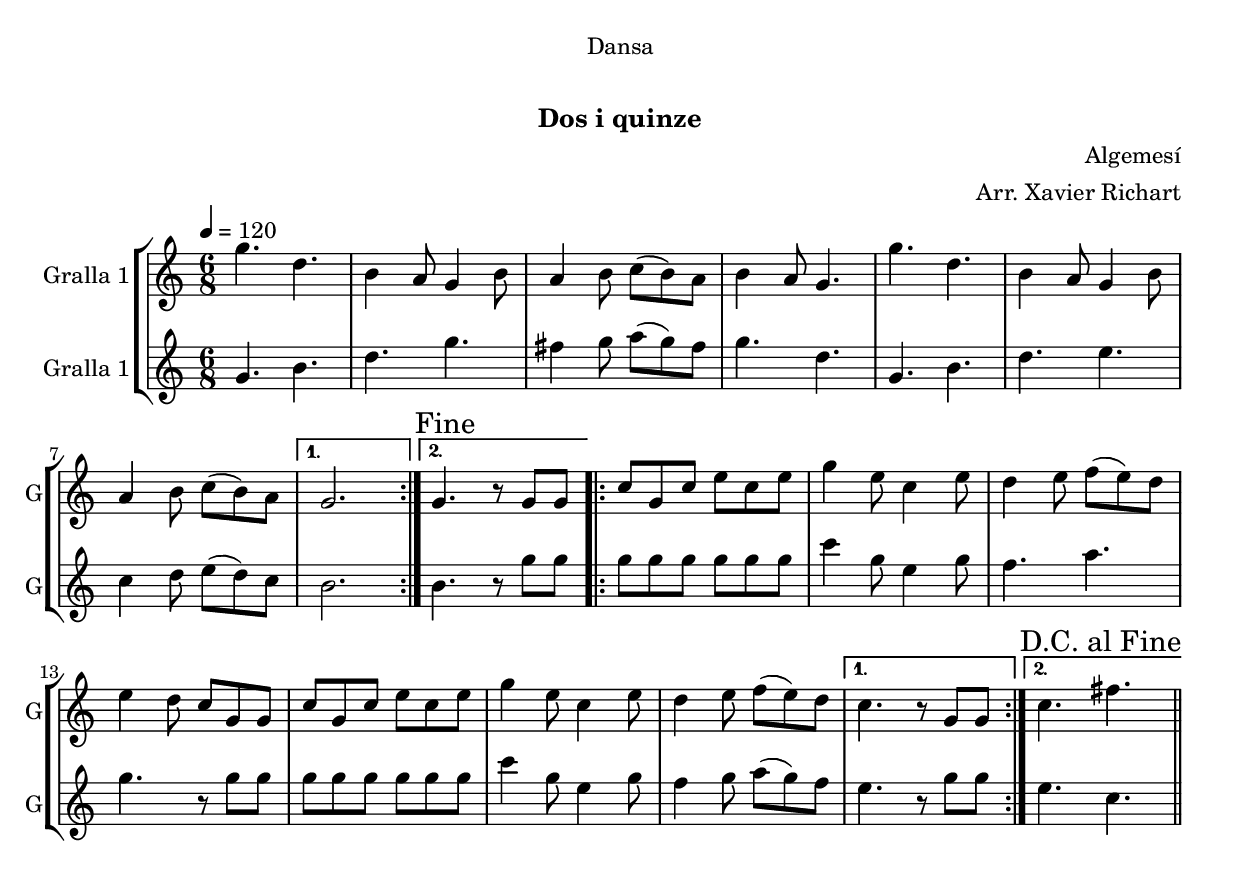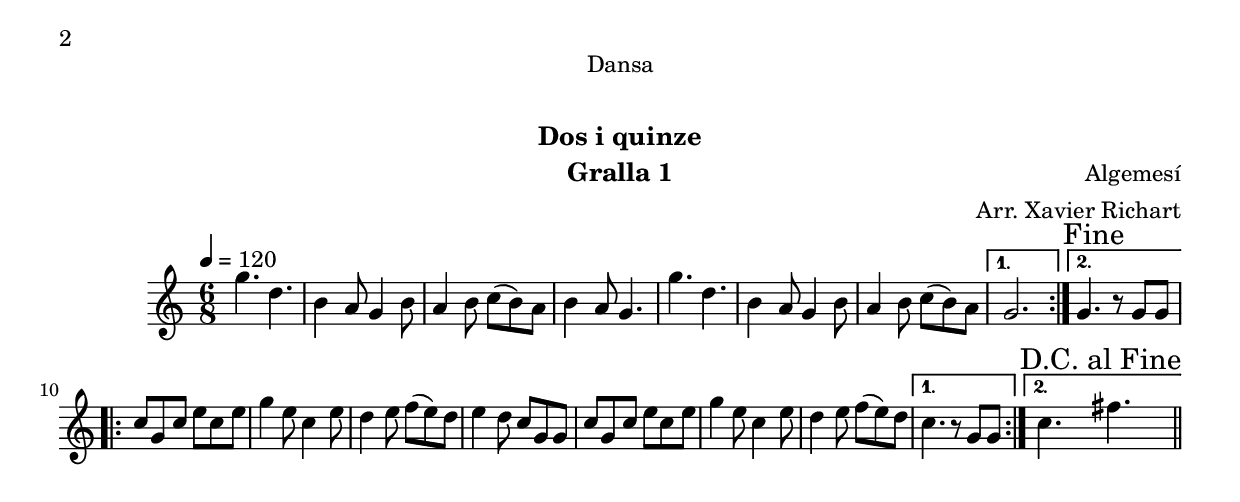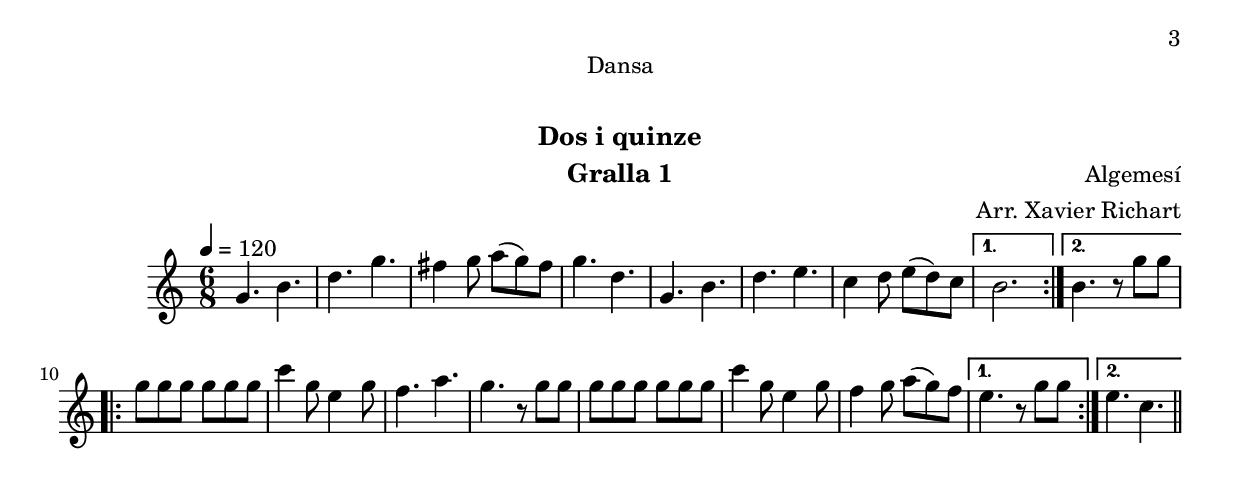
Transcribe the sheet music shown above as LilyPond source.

\version "2.22.1"

\header {
  dedication="Dansa"
  title=" "
  subtitle="Dos i quinze"
  subsubtitle=""
  poet=""
  meter=""
  piece=""
  composer="Algemesí"
  arranger="Arr. Xavier Richart"
  opus=""
  instrument=""
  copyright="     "
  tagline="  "
}

liniaroAa =
\relative g''
{
  \tempo 4=120
  \clef treble
  \key c \major
  \time 6/8
  \repeat volta 2 { g4. d  |
  b4 a8 g4 b8  |
  a4 b8 c ( b ) a  |
  b4 a8 g4.  |
  %05
  g'4. d  |
  b4 a8 g4 b8  |
  a4 b8 c ( b ) a }
  \alternative { { g2. }
  { \mark "Fine" g4. r8 g g } }
  %10
  \repeat volta 2 { c8 g c e c e  |
  g4 e8 c4 e8  |
  d4 e8 f ( e ) d  |
  e4 d8 c g g  |
  c8 g c e c e  |
  %15
  g4 e8 c4 e8  |
  d4 e8 f ( e ) d }
  \alternative { { c4. r8 g g }
  { \mark "D.C. al Fine" c4. fis } } \bar "||"
}

liniaroAb =
\relative g'
{
  \tempo 4=120
  \clef treble
  \key c \major
  \time 6/8
  \repeat volta 2 { g4. b  |
  d4. g  |
  fis4 g8 a ( g ) fis  |
  g4. d  |
  %05
  g,4. b  |
  d4. e  |
  c4 d8 e ( d ) c }
  \alternative { { b2. }
  { b4. r8 g' g } }
  %10
  \repeat volta 2 { g8 g g g g g  |
  c4 g8 e4 g8  |
  f4. a  |
  g4. r8 g g  |
  g8 g g g g g  |
  %15
  c4 g8 e4 g8  |
  f4 g8 a ( g ) f }
  \alternative { { e4. r8 g g }
  { e4. c } } \bar "||"
}

\bookpart {
  \score {
    \new StaffGroup {
      \override Score.RehearsalMark #'self-alignment-X = #LEFT
      <<
        \new Staff \with {instrumentName = #"Gralla 1" shortInstrumentName = #"G"} \liniaroAa
        \new Staff \with {instrumentName = #"Gralla 1" shortInstrumentName = #"G"} \liniaroAb
      >>
    }
    \layout {}
  }
  \score { \unfoldRepeats
    \new StaffGroup {
      \override Score.RehearsalMark #'self-alignment-X = #LEFT
      <<
        \new Staff \with {instrumentName = #"Gralla 1" shortInstrumentName = #"G"} \liniaroAa
        \new Staff \with {instrumentName = #"Gralla 1" shortInstrumentName = #"G"} \liniaroAb
      >>
    }
    \midi {}
  }
}

\bookpart {
  \header {instrument="Gralla 1"}
  \score {
    \new StaffGroup {
      \override Score.RehearsalMark #'self-alignment-X = #LEFT
      <<
        \new Staff \liniaroAa
      >>
    }
    \layout {}
  }
  \score { \unfoldRepeats
    \new StaffGroup {
      \override Score.RehearsalMark #'self-alignment-X = #LEFT
      <<
        \new Staff \liniaroAa
      >>
    }
    \midi {}
  }
}

\bookpart {
  \header {instrument="Gralla 1"}
  \score {
    \new StaffGroup {
      \override Score.RehearsalMark #'self-alignment-X = #LEFT
      <<
        \new Staff \liniaroAb
      >>
    }
    \layout {}
  }
  \score { \unfoldRepeats
    \new StaffGroup {
      \override Score.RehearsalMark #'self-alignment-X = #LEFT
      <<
        \new Staff \liniaroAb
      >>
    }
    \midi {}
  }
}

